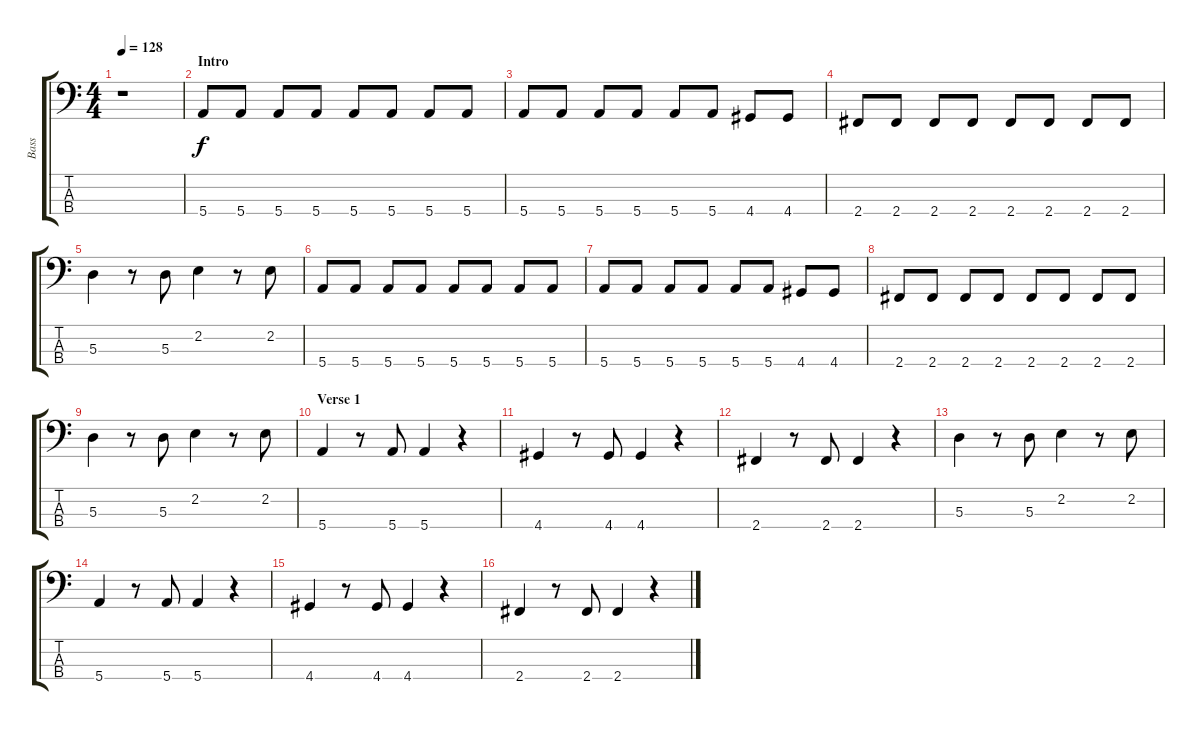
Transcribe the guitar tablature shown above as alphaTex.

\track ("Bass" "Bass") {instrument electricbassfinger}
\staff {score tabs}
\tuning (G2 D2 A1 E1) {hide}
\ts (4 4)
\tempo 128
\clef f4
\ks c
r.1{dy f instrument electricbassfinger} |
\section ("" "Intro")
5.4.8 5.4.8 5.4.8 5.4.8 5.4.8 5.4.8 5.4.8 5.4.8 |
5.4.8 5.4.8 5.4.8 5.4.8 5.4.8 5.4.8 4.4.8 4.4.8 |
2.4.8 2.4.8 2.4.8 2.4.8 2.4.8 2.4.8 2.4.8 2.4.8 |
5.3.4 r.8 5.3.8 2.2.4 r.8 2.2.8 |
5.4.8 5.4.8 5.4.8 5.4.8 5.4.8 5.4.8 5.4.8 5.4.8 |
5.4.8 5.4.8 5.4.8 5.4.8 5.4.8 5.4.8 4.4.8 4.4.8 |
2.4.8 2.4.8 2.4.8 2.4.8 2.4.8 2.4.8 2.4.8 2.4.8 |
5.3.4 r.8 5.3.8 2.2.4 r.8 2.2.8 |
\section ("" "Verse 1")
5.4.4 r.8 5.4.8 5.4.4 r.4 |
4.4.4 r.8 4.4.8 4.4.4 r.4 |
2.4.4 r.8 2.4.8 2.4.4 r.4 |
5.3.4 r.8 5.3.8 2.2.4 r.8 2.2.8 |
5.4.4 r.8 5.4.8 5.4.4 r.4 |
4.4.4 r.8 4.4.8 4.4.4 r.4 |
2.4.4 r.8 2.4.8 2.4.4 r.4
